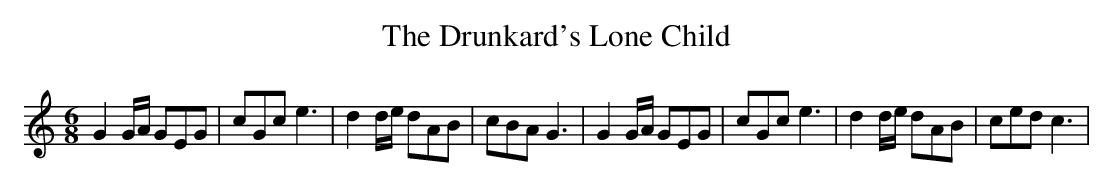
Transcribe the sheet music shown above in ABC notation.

X:1
T:The Drunkard's Lone Child
M:6/8
L:1/8
K:C
 G2 G/2A/2 GEG| cGc e3| d2 d/2e/2 dAB| cBA G3| G2 G/2A/2 GEG| cGc e3|\
 d2 d/2e/2 dAB| ced c3|
